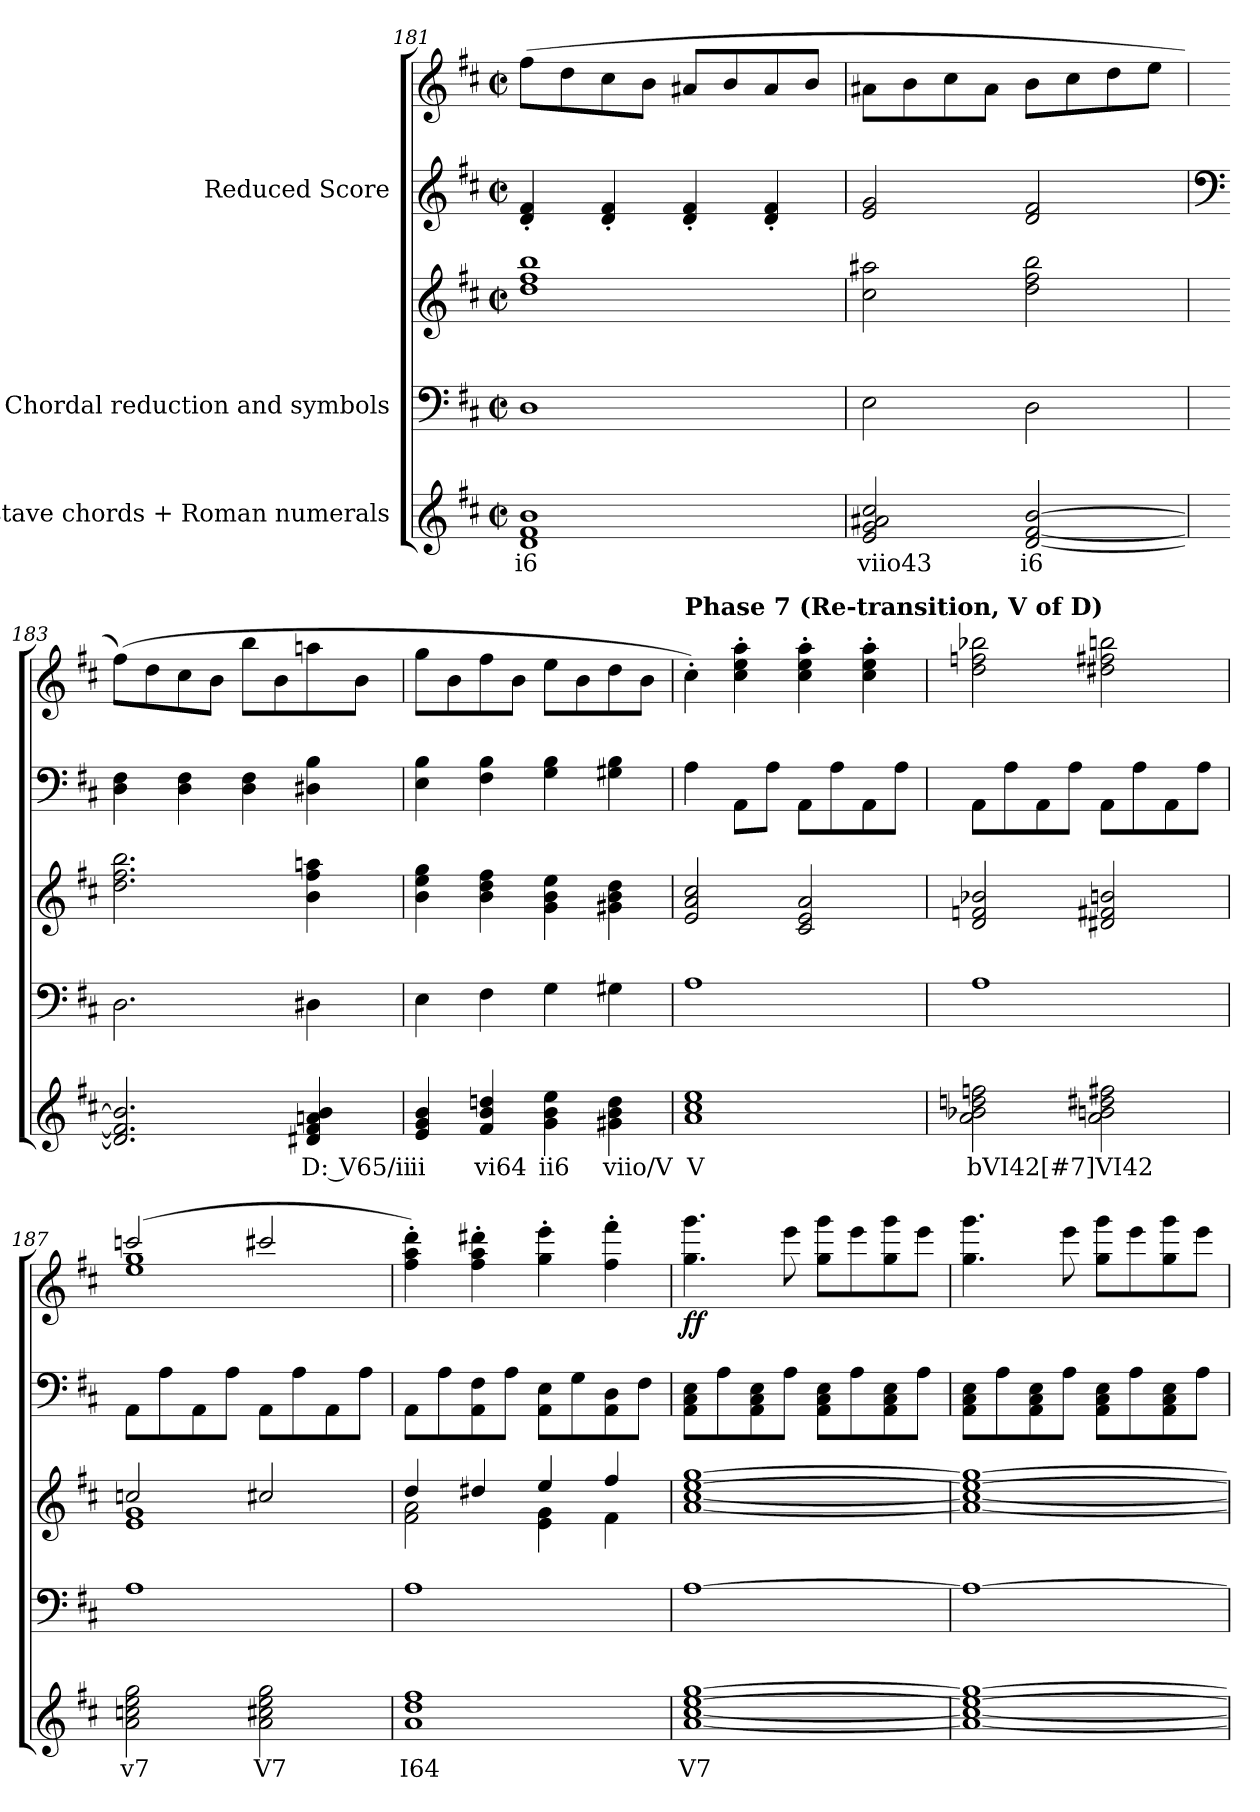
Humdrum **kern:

**kern	**text	**kern	**kern	**kern	**kern	**dynam
*part3	*part3	*part2	*part2	*part1	*part1	*part1
*staff5	*staff5	*staff4	*staff3	*staff2	*staff1	*staff1/2
*I"One-stave chords + Roman numerals	*	*I"Chordal reduction and symbols	*	*I"Reduced Score	*	*
*clefG2	*	*clefF4	*clefG2	*clefG2	*clefG2	*
*k[f#c#]	*	*k[f#c#]	*k[f#c#]	*k[f#c#]	*k[f#c#]	*
*	*	*D:	*D:	*D:	*D:	*
*M2/2	*	*M2/2	*M2/2	*M2/2	*M2/2	*
*met(c|)	*	*met(c|)	*met(c|)	*met(c|)	*met(c|)	*
=181	=181	=181	=181	=181	=181	=181
!	!LO:LY:b	!	!	!	!	!
1d 1f# 1b	i6	1D	1dd 1ff# 1bb	4d/' 4f#/'	(>8ff#\L	.
.	.	.	.	.	8dd\	.
.	.	.	.	4d/' 4f#/'	8cc#\	.
.	.	.	.	.	8b\J	.
.	.	.	.	4d/' 4f#/'	8a#X/L	.
.	.	.	.	.	8b/	.
.	.	.	.	4d/' 4f#/'	8a#/	.
.	.	.	.	.	8b/J	.
!!LO:PB:g=z
=182	=182	=182	=182	=182	=182	=182
!	!LO:LY:b	!	!	!	!	!
2e/ 2g/ 2a#X/ 2cc#/	viio43	2E\	2cc#\ 2aa#X\	2e/ 2g/	8a#X\L	.
.	.	.	.	.	8b\	.
.	.	.	.	.	8cc#\	.
.	.	.	.	.	8a#\J	.
!	!LO:LY:b	!	!	!	!	!
[2d/ [2f#/ [2b/	i6	2D\	2dd\ 2ff#\ 2bb\	2d/ 2f#/	8b\L	.
.	.	.	.	.	8cc#\	.
.	.	.	.	.	8dd\	.
.	.	.	.	.	8ee\J	.
=183	=183	=183	=183	=183	=183	=183
*	*	*	*	*clefF4	*	*
2.d/] 2.f#/] 2.b/]	.	2.D\	2.dd\ 2.ff#\ 2.bb\	4D\ 4F#\	(>8ff#\L)	.
.	.	.	.	.	8dd\	.
.	.	.	.	4D\ 4F#\	8cc#\	.
.	.	.	.	.	8b\J	.
.	.	.	.	4D\ 4F#\	8bb\L	.
.	.	.	.	.	8b\	.
!	!LO:LY:b	!	!	!	!	!
4d#X/ 4f#/ 4an/ 4b/	D: V65/ii	4D#X\	4b\ 4ff#\ 4aan\	4D#X\ 4B\	8aan\	.
.	.	.	.	.	8b\J	.
=184	=184	=184	=184	=184	=184	=184
!	!LO:LY:b	!	!	!	!	!
4e/ 4g/ 4b/	ii	4E\	4b\ 4ee\ 4gg\	4E\ 4B\	8gg\L	.
.	.	.	.	.	8b\	.
!	!LO:LY:b	!	!	!	!	!
4f#/ 4b/ 4ddn/	vi64	4F#\	4b\ 4dd\ 4ff#\	4F#\ 4B\	8ff#\	.
.	.	.	.	.	8b\J	.
!	!LO:LY:b	!	!	!	!	!
4g\ 4b\ 4ee\	ii6	4G\	4g\ 4b\ 4ee\	4G\ 4B\	8ee\L	.
.	.	.	.	.	8b\	.
!	!LO:LY:b	!	!	!	!	!
4g#X\ 4b\ 4dd\	viio/V	4G#X\	4g#X\ 4b\ 4dd\	4G#X\ 4B\	8dd\	.
.	.	.	.	.	8b\J	.
!!LO:LB:g=z
=185	=185	=185	=185	=185	=185	=185
!	!	!	!	!	!LO:TX:a:B:t=Phase 7 (Re-transition, V of D)	!
!	!LO:LY:b	!	!	!	!	!
1a 1cc# 1ee	V	1A	2e/ 2a/ 2cc#/	4A\	4cc#'\)	.
.	.	.	.	8AA\L	4cc#\' 4ee\' 4aa\'	.
.	.	.	.	8A\J	.	.
.	.	.	2c#/ 2e/ 2a/	8AA\L	4cc#\' 4ee\' 4aa\'	.
.	.	.	.	8A\	.	.
.	.	.	.	8AA\	4cc#\' 4ee\' 4aa\'	.
.	.	.	.	8A\J	.	.
=186	=186	=186	=186	=186	=186	=186
!	!LO:LY:b	!	!	!	!	!
2a\ 2b-X\ 2ddn\ 2ffn\	bVI42[#7]	1A	2d/ 2fn/ 2b-X/	8AA\L	2dd\ 2ffn\ 2bb-X\	.
.	.	.	.	8A\	.	.
.	.	.	.	8AA\	.	.
.	.	.	.	8A\J	.	.
!	!LO:LY:b	!	!	!	!	!
2a\ 2bn\ 2dd#X\ 2ff#X\	VI42	.	2d#X/ 2f#X/ 2bn/	8AA\L	2dd#X\ 2ff#X\ 2bbn\	.
.	.	.	.	8A\	.	.
.	.	.	.	8AA\	.	.
.	.	.	.	8A\J	.	.
=187	=187	=187	=187	=187	=187	=187
!	!LO:LY:b	!	!	!	!	!
*	*	*	*^	*	*^	*
2a\ 2ccn\ 2ee\ 2gg\	v7	1A	2ccn/	1e 1g	8AA\L	(>2cccn/	1ee 1gg	.
.	.	.	.	.	8A\	.	.	.
.	.	.	.	.	8AA\	.	.	.
.	.	.	.	.	8A\J	.	.	.
!	!LO:LY:b	!	!	!	!	!	!	!
2a\ 2cc#X\ 2ee\ 2gg\	V7	.	2cc#X/	.	8AA\L	2ccc#X/	.	.
.	.	.	.	.	8A\	.	.	.
.	.	.	.	.	8AA\	.	.	.
.	.	.	.	.	8A\J	.	.	.
*	*	*	*	*	*	*v	*v	*
=188	=188	=188	=188	=188	=188	=188	=188
!	!LO:LY:b	!	!	!	!	!	!
1a 1dd 1ff#	I64	1A	4dd/	2f#\ 2a\	8AA\L	4ff#\' 4aa\' 4ddd\')	.
.	.	.	.	.	8A\	.	.
.	.	.	4dd#X/	.	8AA\ 8F#\	4ff#\' 4aa\' 4ddd#X\'	.
.	.	.	.	.	8A\J	.	.
.	.	.	4ee/	4e\ 4g\	8AA\ 8E\L	4gg\' 4eee\'	.
.	.	.	.	.	8G\	.	.
.	.	.	4ff#/	4f#\	8AA\ 8D\	4ff#\' 4fff#\'	.
.	.	.	.	.	8F#\J	.	.
*	*	*	*v	*v	*	*	*
!!LO:PB:g=z
=189	=189	=189	=189	=189	=189	=189
!	!LO:LY:b	!	!	!	!	!LO:DY:b
[1a [1cc# [1ee [1gg	V7	[1A	[1a [1cc# [1ee [1gg	8AA\ 8C#\ 8E\L	4.gg\ 4.ggg\	ff
.	.	.	.	8A\	.	.
.	.	.	.	8AA\ 8C#\ 8E\	.	.
.	.	.	.	8A\J	8eee\	.
.	.	.	.	8AA\ 8C#\ 8E\L	8gg\ 8ggg\L	.
.	.	.	.	8A\	8eee\	.
.	.	.	.	8AA\ 8C#\ 8E\	8gg\ 8ggg\	.
.	.	.	.	8A\J	8eee\J	.
=190	=190	=190	=190	=190	=190	=190
1a_ 1cc#_ 1ee_ 1gg_	.	1A_	1a_ 1cc#_ 1ee_ 1gg_	8AA\ 8C#\ 8E\L	4.gg\ 4.ggg\	.
.	.	.	.	8A\	.	.
.	.	.	.	8AA\ 8C#\ 8E\	.	.
.	.	.	.	8A\J	8eee\	.
.	.	.	.	8AA\ 8C#\ 8E\L	8gg\ 8ggg\L	.
.	.	.	.	8A\	8eee\	.
.	.	.	.	8AA\ 8C#\ 8E\	8gg\ 8ggg\	.
.	.	.	.	8A\J	8eee\J	.
=	=	=	=	=	=	=
*-	*-	*-	*-	*-	*-	*-
